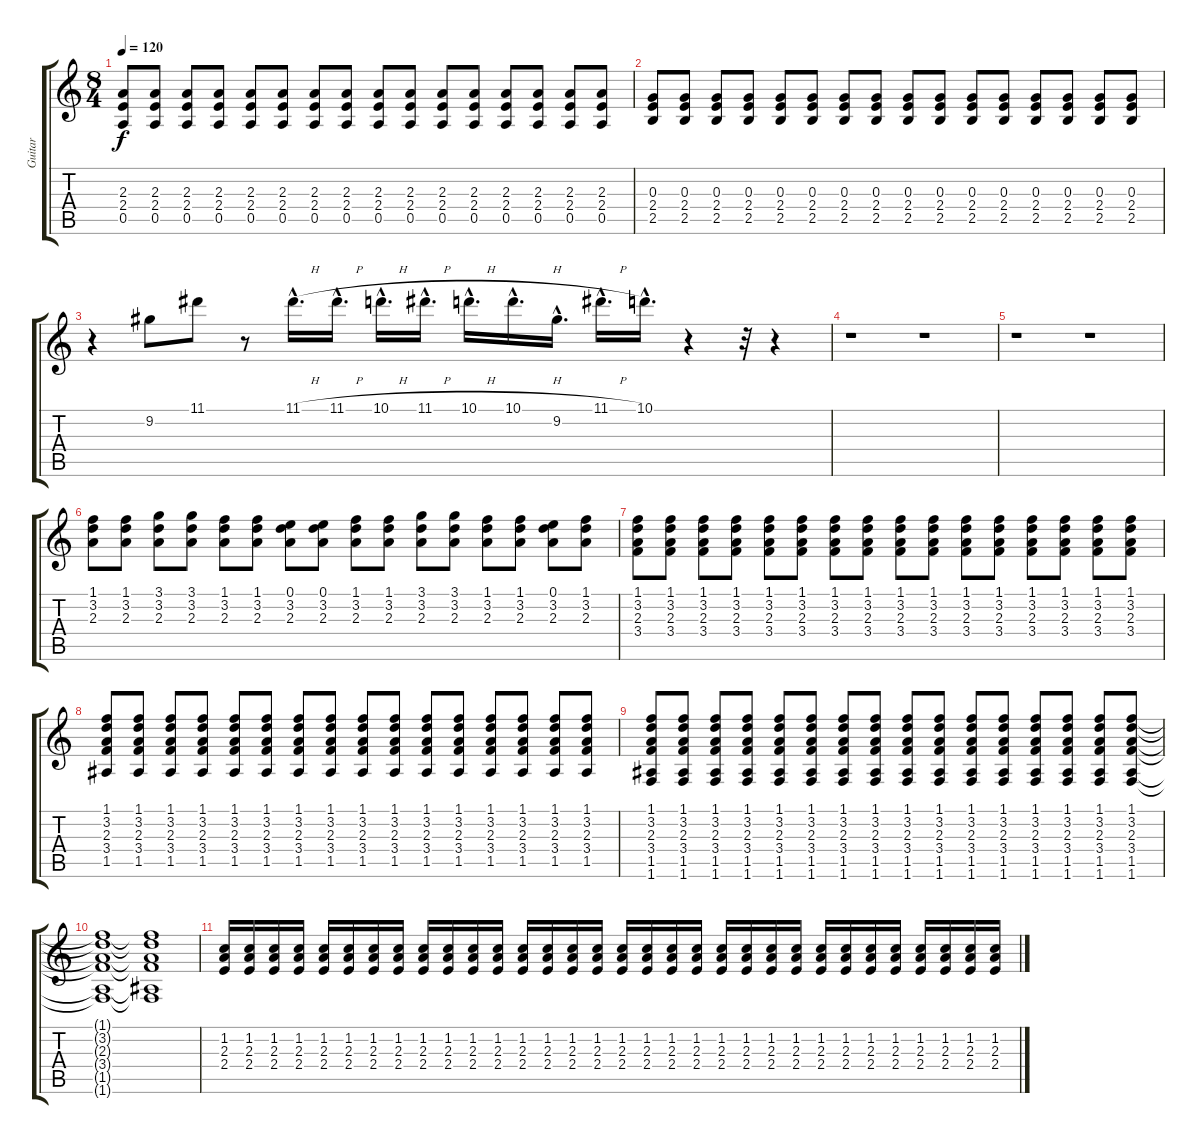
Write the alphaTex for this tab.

\track ("Guitar" "Guitar") {instrument acousticguitarnylon}
\staff {score tabs}
\tuning (E4 B3 G3 D3 A2 E2) {hide}
\ts (8 4)
\tempo 120
\clef g2
\ks c
(2.3 2.4 0.5).8{dy f} (2.3 2.4 0.5).8 (2.3 2.4 0.5).8 (2.3 2.4 0.5).8 (2.3 2.4 0.5).8 (2.3 2.4 0.5).8 (2.3 2.4 0.5).8 (2.3 2.4 0.5).8 (2.3 2.4 0.5).8 (2.3 2.4 0.5).8 (2.3 2.4 0.5).8 (2.3 2.4 0.5).8 (2.3 2.4 0.5).8 (2.3 2.4 0.5).8 (2.3 2.4 0.5).8 (2.3 2.4 0.5).8 |
(0.3 2.4 2.5).8 (0.3 2.4 2.5).8 (0.3 2.4 2.5).8 (0.3 2.4 2.5).8 (0.3 2.4 2.5).8 (0.3 2.4 2.5).8 (0.3 2.4 2.5).8 (0.3 2.4 2.5).8 (0.3 2.4 2.5).8 (0.3 2.4 2.5).8 (0.3 2.4 2.5).8 (0.3 2.4 2.5).8 (0.3 2.4 2.5).8 (0.3 2.4 2.5).8 (0.3 2.4 2.5).8 (0.3 2.4 2.5).8 |
r.4 9.2.8 11.1.8 r.8 11.1{h hac}.16{d} 11.1{h hac}.16{d} 10.1{h hac}.16{d} 11.1{h hac}.16{d} 10.1{h hac}.16{d} 10.1{h hac}.16{d} 9.2{hac}.16{d} 11.1{h hac}.16{d} 10.1{hac}.16{d} r.4 r.32 r.4 |
r.1 r.1 |
r.1 r.1 |
(1.1 3.2 2.3).8{volume 10} (1.1 3.2 2.3).8 (3.1 3.2 2.3).8 (3.1 3.2 2.3).8 (1.1 3.2 2.3).8 (1.1 3.2 2.3).8 (0.1 3.2 2.3).8 (0.1 3.2 2.3).8 (1.1 3.2 2.3).8 (1.1 3.2 2.3).8 (3.1 3.2 2.3).8 (3.1 3.2 2.3).8 (1.1 3.2 2.3).8 (1.1 3.2 2.3).8 (0.1 3.2 2.3).8 (1.1 3.2 2.3).8 |
(1.1 3.2 2.3 3.4).8 (1.1 3.2 2.3 3.4).8 (1.1 3.2 2.3 3.4).8 (1.1 3.2 2.3 3.4).8 (1.1 3.2 2.3 3.4).8 (1.1 3.2 2.3 3.4).8 (1.1 3.2 2.3 3.4).8 (1.1 3.2 2.3 3.4).8 (1.1 3.2 2.3 3.4).8 (1.1 3.2 2.3 3.4).8 (1.1 3.2 2.3 3.4).8 (1.1 3.2 2.3 3.4).8 (1.1 3.2 2.3 3.4).8 (1.1 3.2 2.3 3.4).8 (1.1 3.2 2.3 3.4).8 (1.1 3.2 2.3 3.4).8 |
(1.1 3.2 2.3 3.4 1.5).8 (1.1 3.2 2.3 3.4 1.5).8 (1.1 3.2 2.3 3.4 1.5).8 (1.1 3.2 2.3 3.4 1.5).8 (1.1 3.2 2.3 3.4 1.5).8 (1.1 3.2 2.3 3.4 1.5).8 (1.1 3.2 2.3 3.4 1.5).8 (1.1 3.2 2.3 3.4 1.5).8 (1.1 3.2 2.3 3.4 1.5).8 (1.1 3.2 2.3 3.4 1.5).8 (1.1 3.2 2.3 3.4 1.5).8 (1.1 3.2 2.3 3.4 1.5).8 (1.1 3.2 2.3 3.4 1.5).8 (1.1 3.2 2.3 3.4 1.5).8 (1.1 3.2 2.3 3.4 1.5).8 (1.1 3.2 2.3 3.4 1.5).8 |
(1.1 3.2 2.3 3.4 1.5 1.6).8 (1.1 3.2 2.3 3.4 1.5 1.6).8 (1.1 3.2 2.3 3.4 1.5 1.6).8 (1.1 3.2 2.3 3.4 1.5 1.6).8 (1.1 3.2 2.3 3.4 1.5 1.6).8 (1.1 3.2 2.3 3.4 1.5 1.6).8 (1.1 3.2 2.3 3.4 1.5 1.6).8 (1.1 3.2 2.3 3.4 1.5 1.6).8 (1.1 3.2 2.3 3.4 1.5 1.6).8 (1.1 3.2 2.3 3.4 1.5 1.6).8 (1.1 3.2 2.3 3.4 1.5 1.6).8 (1.1 3.2 2.3 3.4 1.5 1.6).8 (1.1 3.2 2.3 3.4 1.5 1.6).8 (1.1 3.2 2.3 3.4 1.5 1.6).8 (1.1 3.2 2.3 3.4 1.5 1.6).8 (1.1 3.2 2.3 3.4 1.5 1.6).8 |
(1.1{t} 3.2{t} 2.3{t} 3.4{t} 1.5{t} 1.6{t}).1 (1.1{t} 3.2{t} 2.3{t} 3.4{t} 1.5{t} 1.6{t}).1 |
(1.2 2.3 2.4).16{volume 13} (1.2 2.3 2.4).16 (1.2 2.3 2.4).16 (1.2 2.3 2.4).16 (1.2 2.3 2.4).16 (1.2 2.3 2.4).16 (1.2 2.3 2.4).16 (1.2 2.3 2.4).16 (1.2 2.3 2.4).16 (1.2 2.3 2.4).16 (1.2 2.3 2.4).16 (1.2 2.3 2.4).16 (1.2 2.3 2.4).16 (1.2 2.3 2.4).16 (1.2 2.3 2.4).16 (1.2 2.3 2.4).16 (1.2 2.3 2.4).16 (1.2 2.3 2.4).16 (1.2 2.3 2.4).16 (1.2 2.3 2.4).16 (1.2 2.3 2.4).16 (1.2 2.3 2.4).16 (1.2 2.3 2.4).16 (1.2 2.3 2.4).16 (1.2 2.3 2.4).16 (1.2 2.3 2.4).16 (1.2 2.3 2.4).16 (1.2 2.3 2.4).16 (1.2 2.3 2.4).16 (1.2 2.3 2.4).16 (1.2 2.3 2.4).16 (1.2 2.3 2.4).16
